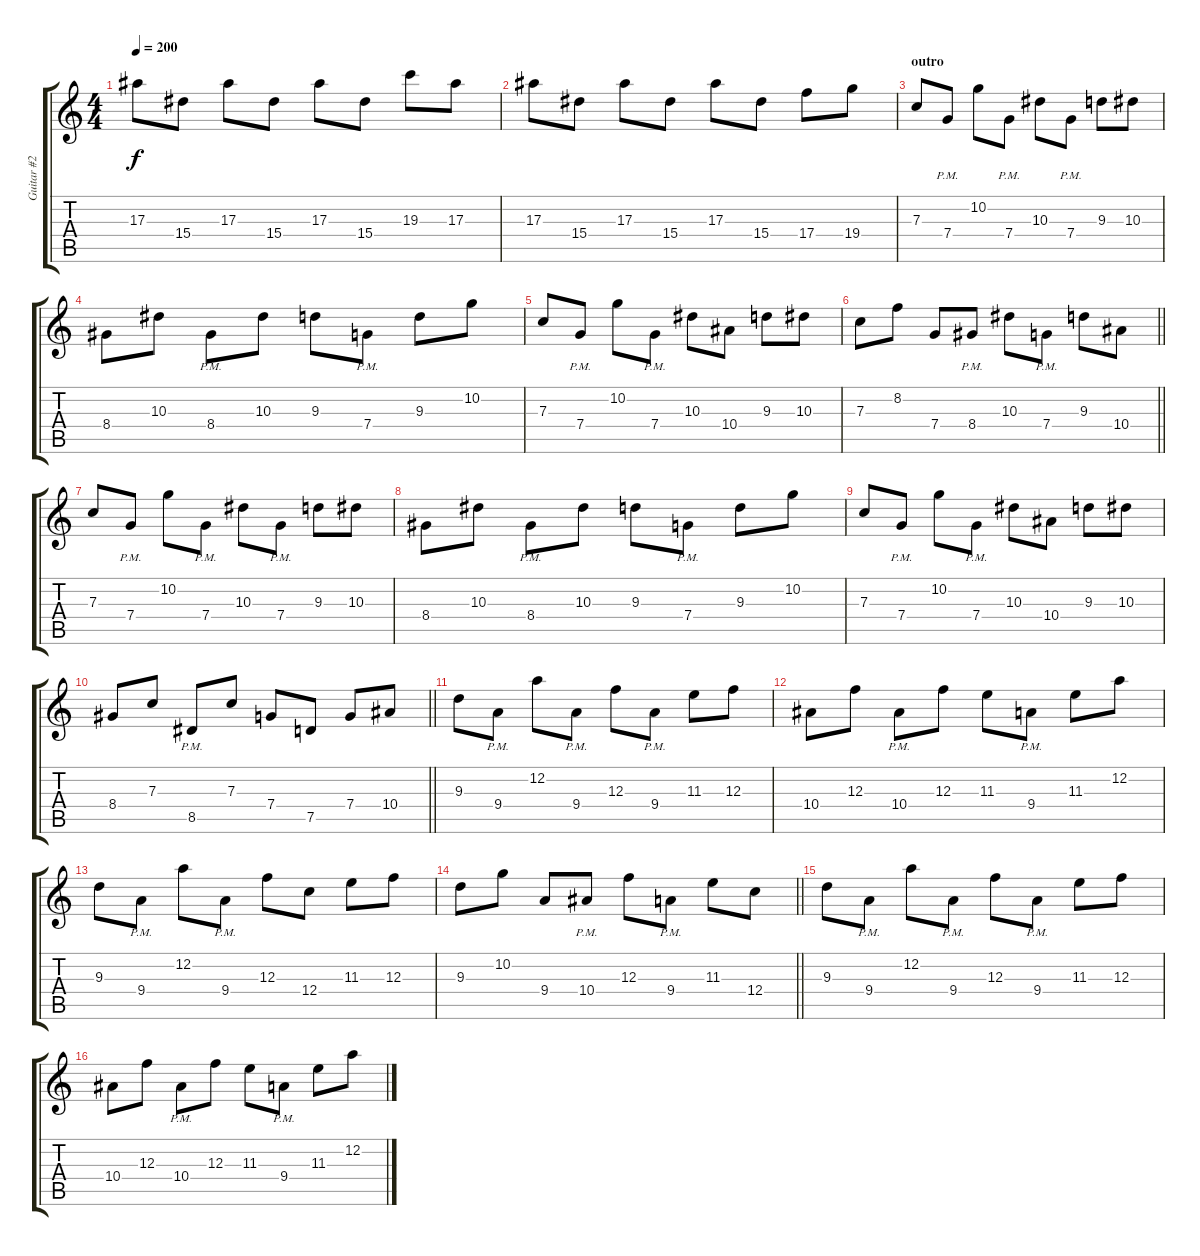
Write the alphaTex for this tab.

\track ("Guitar #2" "Guitar #2") {instrument distortionguitar}
\staff {score tabs}
\tuning (D4 A3 F3 C3 G2 C2) {hide}
\ts (4 4)
\tempo 200
\clef g2
\ks c
17.3.8{dy f} 15.4.8 17.3.8 15.4.8 17.3.8 15.4.8 19.3.8 17.3.8 |
17.3.8 15.4.8 17.3.8 15.4.8 17.3.8 15.4.8 17.4.8 19.4.8 |
\section ("" "outro")
7.3.8 7.4{pm}.8 10.2.8 7.4{pm}.8 10.3.8 7.4{pm}.8 9.3.8 10.3.8 |
8.4.8 10.3.8 8.4{pm}.8 10.3.8 9.3.8 7.4{pm}.8 9.3.8 10.2.8 |
7.3.8 7.4{pm}.8 10.2.8 7.4{pm}.8 10.3.8 10.4.8 9.3.8 10.3.8 |
\barLineRight lightlight
7.3.8 8.2.8 7.4.8 8.4{pm}.8 10.3.8 7.4{pm}.8 9.3.8 10.4.8 |
7.3.8 7.4{pm}.8 10.2.8 7.4{pm}.8 10.3.8 7.4{pm}.8 9.3.8 10.3.8 |
8.4.8 10.3.8 8.4{pm}.8 10.3.8 9.3.8 7.4{pm}.8 9.3.8 10.2.8 |
7.3.8 7.4{pm}.8 10.2.8 7.4{pm}.8 10.3.8 10.4.8 9.3.8 10.3.8 |
\barLineRight lightlight
8.4.8 7.3.8 8.5{pm}.8 7.3.8 7.4.8 7.5.8 7.4.8 10.4.8 |
9.3.8 9.4{pm}.8 12.2.8 9.4{pm}.8 12.3.8 9.4{pm}.8 11.3.8 12.3.8 |
10.4.8 12.3.8 10.4{pm}.8 12.3.8 11.3.8 9.4{pm}.8 11.3.8 12.2.8 |
9.3.8 9.4{pm}.8 12.2.8 9.4{pm}.8 12.3.8 12.4.8 11.3.8 12.3.8 |
\barLineRight lightlight
9.3.8 10.2.8 9.4.8 10.4{pm}.8 12.3.8 9.4{pm}.8 11.3.8 12.4.8 |
9.3.8 9.4{pm}.8 12.2.8 9.4{pm}.8 12.3.8 9.4{pm}.8 11.3.8 12.3.8 |
10.4.8 12.3.8 10.4{pm}.8 12.3.8 11.3.8 9.4{pm}.8 11.3.8 12.2.8
